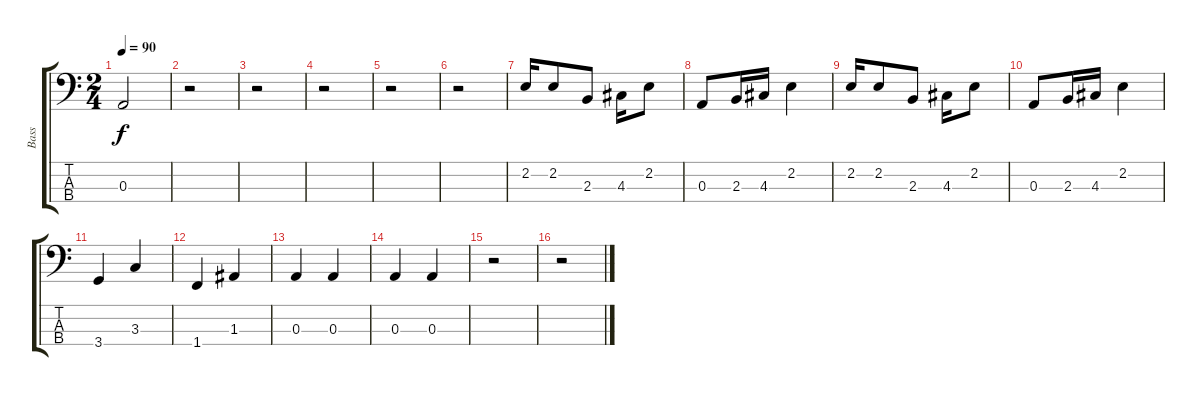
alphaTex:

\track ("Bass" "Bass") {instrument electricbasspick}
\staff {score tabs}
\tuning (G2 D2 A1 E1) {hide}
\ts (2 4)
\tempo 90
\clef f4
\ks c
0.3{t}.2{dy f} |
r.2 |
r.2 |
r.2 |
r.2 |
r.2 |
2.2.16 2.2.8 2.3.8 4.3.16 2.2.8 |
0.3.8 2.3.16 4.3.16 2.2.4 |
2.2.16 2.2.8 2.3.8 4.3.16 2.2.8 |
0.3.8 2.3.16 4.3.16 2.2.4 |
3.4.4 3.3.4 |
1.4.4 1.3.4 |
0.3.4 0.3.4 |
0.3.4 0.3.4 |
r.2 |
r.2
